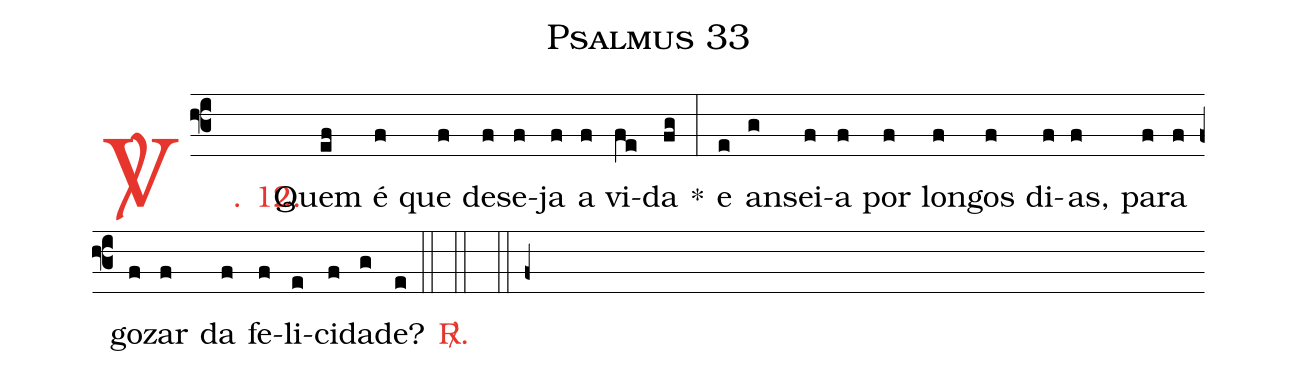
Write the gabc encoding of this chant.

name: Psalmus 33;
%%
(f3)

<c><sp>V/</sp>. 12.</c>() Quem(ef) é(f) que(f) de(f)se(f)ja(f) a(f) vi(fe)da(fg) *(:) e(e) an(g)sei(f)a(f) por(f) lon(f)gos(f) di(f)as,(f) pa(f)ra(f) go(f)zar(f) da(f) fe(f)li(e)ci(f)da(g)de?(e)

(::)

<c><sp>R/</sp>.</c>(::)

(::)

(f+)
